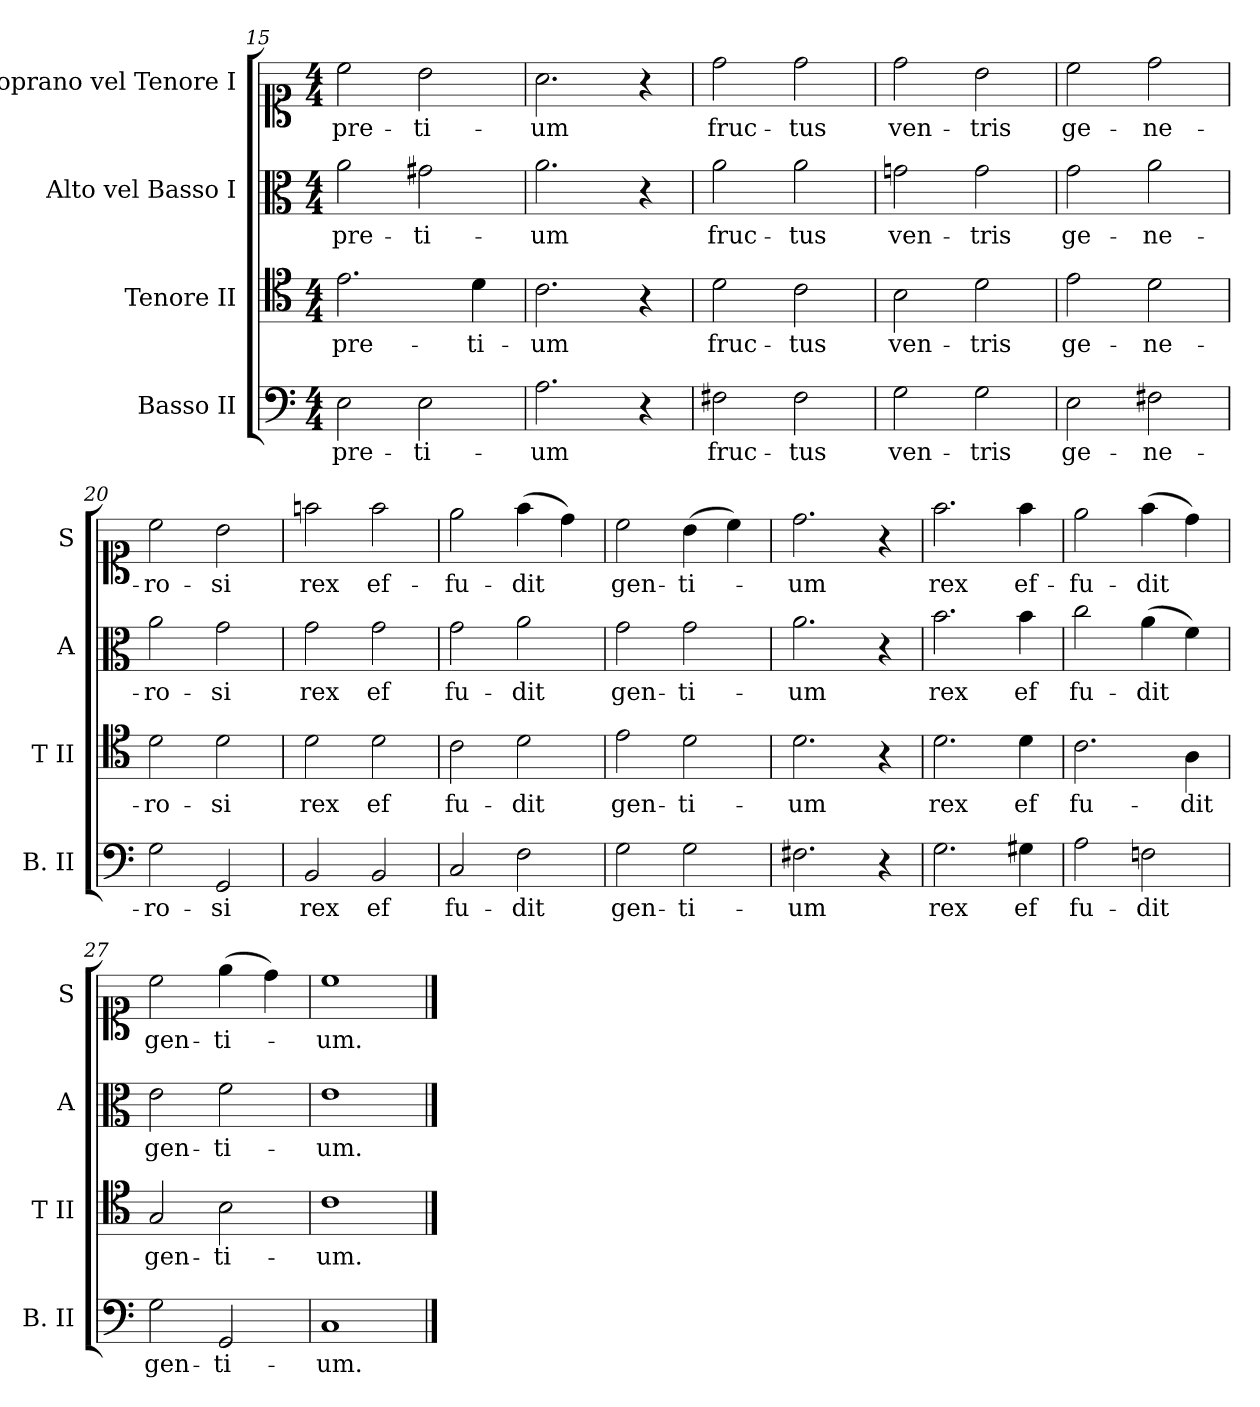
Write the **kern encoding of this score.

**kern	**text	**kern	**text	**kern	**text	**kern	**text
*part4	*part4	*part3	*part3	*part2	*part2	*part1	*part1
*staff4	*staff4	*staff3	*staff3	*staff2	*staff2	*staff1	*staff1
*I"Basso II	*	*I"Tenore II	*	*I"Alto vel Basso I	*	*I"Soprano vel Tenore I	*
*I'B. II	*	*I'T II	*	*I'A	*	*I'S	*
*clefF4	*	*clefC4	*	*clefC3	*	*clefC1	*
*k[]	*	*k[]	*	*k[]	*	*k[]	*
*C:	*	*C:	*	*C:	*	*C:	*
*M4/4	*	*M4/4	*	*M4/4	*	*M4/4	*
=15	=15	=15	=15	=15	=15	=15	=15
2E\	pre-	2.e\	pre-	2a\	pre-	2cc\	pre-
2E\	-ti-	.	.	2g#X\	-ti-	2b\	-ti-
.	.	4d\	-ti-	.	.	.	.
=16	=16	=16	=16	=16	=16	=16	=16
2.A\	-um	2.c\	-um	2.a\	-um	2.a\	-um
4r	.	4r	.	4r	.	4r	.
=17	=17	=17	=17	=17	=17	=17	=17
2F#X\	fruc-	2d\	fruc-	2a\	fruc-	2dd\	fruc-
2F#\	-tus	2c\	-tus	2a\	-tus	2dd\	-tus
=18	=18	=18	=18	=18	=18	=18	=18
2G\	ven-	2B\	ven-	2gn\	ven-	2dd\	ven-
2G\	-tris	2d\	-tris	2g\	-tris	2b\	-tris
=19	=19	=19	=19	=19	=19	=19	=19
2E\	ge-	2e\	ge-	2g\	ge-	2cc\	ge-
2F#X\	-ne-	2d\	-ne-	2a\	-ne-	2dd\	-ne-
=20	=20	=20	=20	=20	=20	=20	=20
2G\	-ro-	2d\	-ro-	2a\	-ro-	2cc\	-ro-
2GG/	-si	2d\	-si	2g\	-si	2b\	-si
=21	=21	=21	=21	=21	=21	=21	=21
2BB/	rex	2d\	rex	2g\	rex	2ffn\	rex
2BB/	ef	2d\	ef	2g\	ef	2ff\	ef-
=22	=22	=22	=22	=22	=22	=22	=22
2C/	fu-	2c\	fu-	2g\	fu-	2ee\	-fu-
2F\	-dit	2d\	-dit	2a\	-dit	(4ff\	-dit
.	.	.	.	.	.	4dd\)	.
=23	=23	=23	=23	=23	=23	=23	=23
2G\	gen-	2e\	gen-	2g\	gen-	2cc\	gen-
2G\	-ti-	2d\	-ti-	2g\	-ti-	(4b\	-ti-
.	.	.	.	.	.	4cc\)	.
=24	=24	=24	=24	=24	=24	=24	=24
2.F#X\	-um	2.d\	-um	2.a\	-um	2.dd\	-um
4r	.	4r	.	4r	.	4r	.
=25	=25	=25	=25	=25	=25	=25	=25
2.G\	rex	2.d\	rex	2.b\	rex	2.ff\	rex
4G#X\	ef	4d\	ef	4b\	ef	4ff\	ef-
=26	=26	=26	=26	=26	=26	=26	=26
2A\	fu-	2.c\	fu-	2cc\	fu-	2ee\	-fu-
2Fn\	-dit	.	.	(4a\	-dit	(4ff\	-dit
.	.	4A\	-dit	4f\)	.	4dd\)	.
=27	=27	=27	=27	=27	=27	=27	=27
2G\	gen-	2G/	gen-	2e\	gen-	2cc\	gen-
2GG/	-ti-	2B\	-ti-	2f\	-ti-	(4ee\	-ti-
.	.	.	.	.	.	4dd\)	.
=28	=28	=28	=28	=28	=28	=28	=28
1C	-um.	1c	-um.	1e	-um.	1cc	-um.
==	==	==	==	==	==	==	==
*-	*-	*-	*-	*-	*-	*-	*-
